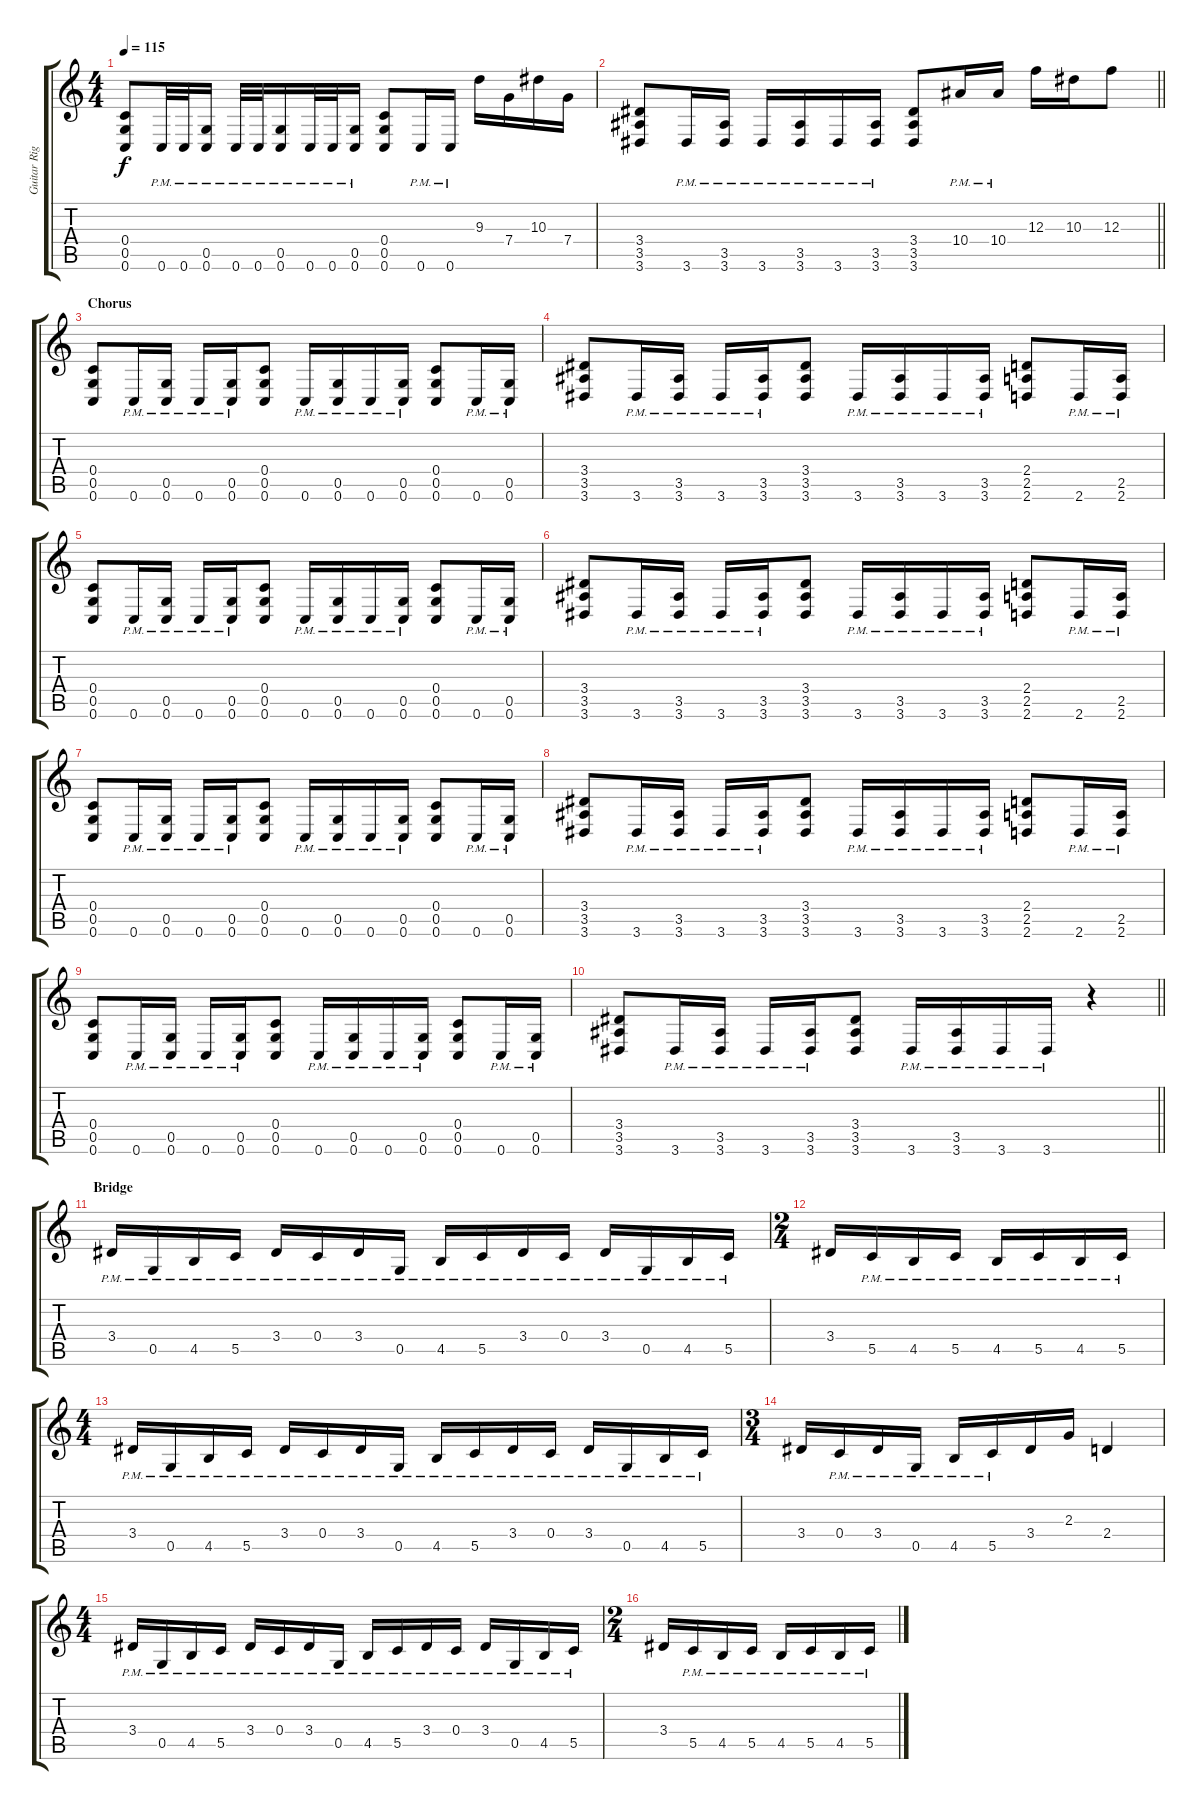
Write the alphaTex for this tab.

\track ("Guitar Right" "Guitar Rig") {instrument overdrivenguitar}
\staff {score tabs}
\tuning (D4 A3 F3 C3 G2 C2) {hide}
\ts (4 4)
\tempo 115
\clef g2
\ks c
(0.4 0.5 0.6).8{dy f} 0.6{pm}.32 0.6{pm}.32 (0.5{pm} 0.6{pm}).16 0.6{pm}.32 0.6{pm}.32 (0.5{pm} 0.6{pm}).16 0.6{pm}.32 0.6{pm}.32 (0.5{pm} 0.6{pm}).16 (0.4 0.5 0.6).8 0.6{pm}.16 0.6{pm}.16 9.3.16 7.4.16 10.3.16 7.4.16 |
\barLineRight lightlight
(3.4 3.5 3.6).8 3.6{pm}.16 (3.5{pm} 3.6{pm}).16 3.6{pm}.16 (3.5{pm} 3.6{pm}).16 3.6{pm}.16 (3.5{pm} 3.6{pm}).16 (3.4 3.5 3.6).8 10.4{pm}.16 10.4{pm}.16 12.3.16 10.3.16 12.3.8 |
\section ("" "Chorus")
(0.4 0.5 0.6).8{volume 10} 0.6{pm}.16 (0.5{pm} 0.6{pm}).16 0.6{pm}.16 (0.5{pm} 0.6{pm}).16 (0.4 0.5 0.6).8 0.6{pm}.16 (0.5{pm} 0.6{pm}).16 0.6{pm}.16 (0.5{pm} 0.6{pm}).16 (0.4 0.5 0.6).8 0.6{pm}.16 (0.5{pm} 0.6{pm}).16 |
(3.4 3.5 3.6).8 3.6{pm}.16 (3.5{pm} 3.6{pm}).16 3.6{pm}.16 (3.5{pm} 3.6{pm}).16 (3.4 3.5 3.6).8 3.6{pm}.16 (3.5{pm} 3.6{pm}).16 3.6{pm}.16 (3.5{pm} 3.6{pm}).16 (2.4 2.5 2.6).8 2.6{pm}.16 (2.5{pm} 2.6{pm}).16 |
(0.4 0.5 0.6).8 0.6{pm}.16 (0.5{pm} 0.6{pm}).16 0.6{pm}.16 (0.5{pm} 0.6{pm}).16 (0.4 0.5 0.6).8 0.6{pm}.16 (0.5{pm} 0.6{pm}).16 0.6{pm}.16 (0.5{pm} 0.6{pm}).16 (0.4 0.5 0.6).8 0.6{pm}.16 (0.5{pm} 0.6{pm}).16 |
(3.4 3.5 3.6).8 3.6{pm}.16 (3.5{pm} 3.6{pm}).16 3.6{pm}.16 (3.5{pm} 3.6{pm}).16 (3.4 3.5 3.6).8 3.6{pm}.16 (3.5{pm} 3.6{pm}).16 3.6{pm}.16 (3.5{pm} 3.6{pm}).16 (2.4 2.5 2.6).8 2.6{pm}.16 (2.5{pm} 2.6{pm}).16 |
(0.4 0.5 0.6).8 0.6{pm}.16 (0.5{pm} 0.6{pm}).16 0.6{pm}.16 (0.5{pm} 0.6{pm}).16 (0.4 0.5 0.6).8 0.6{pm}.16 (0.5{pm} 0.6{pm}).16 0.6{pm}.16 (0.5{pm} 0.6{pm}).16 (0.4 0.5 0.6).8 0.6{pm}.16 (0.5{pm} 0.6{pm}).16 |
(3.4 3.5 3.6).8 3.6{pm}.16 (3.5{pm} 3.6{pm}).16 3.6{pm}.16 (3.5{pm} 3.6{pm}).16 (3.4 3.5 3.6).8 3.6{pm}.16 (3.5{pm} 3.6{pm}).16 3.6{pm}.16 (3.5{pm} 3.6{pm}).16 (2.4 2.5 2.6).8 2.6{pm}.16 (2.5{pm} 2.6{pm}).16 |
(0.4 0.5 0.6).8 0.6{pm}.16 (0.5{pm} 0.6{pm}).16 0.6{pm}.16 (0.5{pm} 0.6{pm}).16 (0.4 0.5 0.6).8 0.6{pm}.16 (0.5{pm} 0.6{pm}).16 0.6{pm}.16 (0.5{pm} 0.6{pm}).16 (0.4 0.5 0.6).8 0.6{pm}.16 (0.5{pm} 0.6{pm}).16 |
\barLineRight lightlight
(3.4 3.5 3.6).8 3.6{pm}.16 (3.5{pm} 3.6{pm}).16 3.6{pm}.16 (3.5{pm} 3.6{pm}).16 (3.4 3.5 3.6).8 3.6{pm}.16 (3.5{pm} 3.6{pm}).16 3.6{pm}.16 3.6{pm}.16 r.4 |
\section ("" "Bridge")
3.4{pm}.16 0.5{pm}.16 4.5{pm}.16 5.5{pm}.16 3.4{pm}.16 0.4{pm}.16 3.4{pm}.16 0.5{pm}.16 4.5{pm}.16 5.5{pm}.16 3.4{pm}.16 0.4{pm}.16 3.4{pm}.16 0.5{pm}.16 4.5{pm}.16 5.5{pm}.16 |
\ts (2 4)
3.4.16 5.5{pm}.16 4.5{pm}.16 5.5{pm}.16 4.5{pm}.16 5.5{pm}.16 4.5{pm}.16 5.5{pm}.16 |
\ts (4 4)
3.4{pm}.16 0.5{pm}.16 4.5{pm}.16 5.5{pm}.16 3.4{pm}.16 0.4{pm}.16 3.4{pm}.16 0.5{pm}.16 4.5{pm}.16 5.5{pm}.16 3.4{pm}.16 0.4{pm}.16 3.4{pm}.16 0.5{pm}.16 4.5{pm}.16 5.5{pm}.16 |
\ts (3 4)
3.4.16 0.4{pm}.16 3.4{pm}.16 0.5{pm}.16 4.5{pm}.16 5.5{pm}.16 3.4.16 2.3.16 2.4.4 |
\ts (4 4)
3.4{pm}.16 0.5{pm}.16 4.5{pm}.16 5.5{pm}.16 3.4{pm}.16 0.4{pm}.16 3.4{pm}.16 0.5{pm}.16 4.5{pm}.16 5.5{pm}.16 3.4{pm}.16 0.4{pm}.16 3.4{pm}.16 0.5{pm}.16 4.5{pm}.16 5.5{pm}.16 |
\ts (2 4)
3.4.16 5.5{pm}.16 4.5{pm}.16 5.5{pm}.16 4.5{pm}.16 5.5{pm}.16 4.5{pm}.16 5.5{pm}.16
